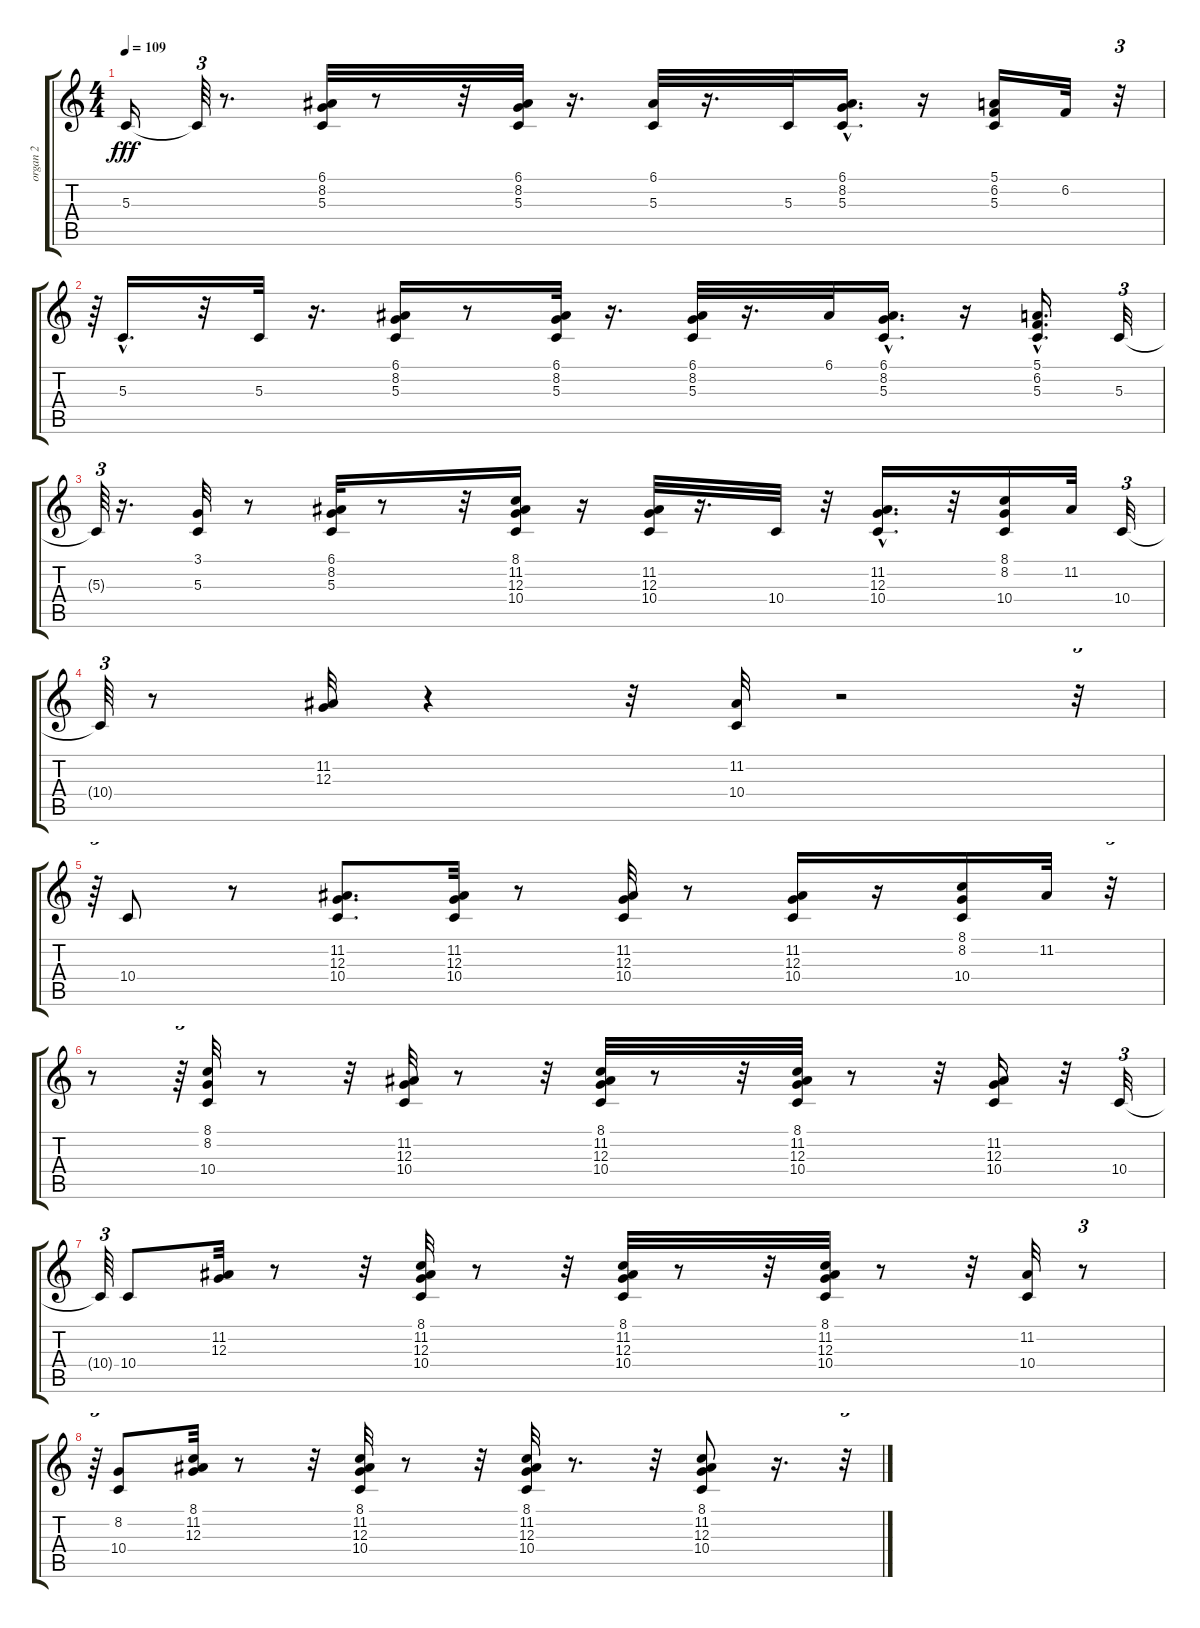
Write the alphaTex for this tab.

\track ("organ 2" "organ 2") {instrument rockorgan}
\staff {score tabs}
\tuning (E4 B3 G3 D3 A2 E2) {hide}
\ts (4 4)
\tempo 109
\clef g2
\ks c
5.3{t}.16{dy fff} 5.3{t}.64{tu (3 2)} r.8{d} (6.1 8.2 5.3).32{balance 0} r.8 r.32 (6.1 8.2 5.3).32 r.16{d} (6.1 5.3).32 r.16{d} 5.3.32 (6.1{hac} 8.2{hac} 5.3{hac}).16{d} r.16 (5.1 6.2 5.3).16 6.2.32 r.32{tu (3 2)} |
r.64{tu (3 2)} 5.3{hac}.16{d} r.32 5.3.32{balance 16} r.16{d} (6.1 8.2 5.3).16 r.8 (6.1 8.2 5.3).32 r.16{d} (6.1 8.2 5.3).32 r.16{d} 6.1.32 (6.1 8.2{hac} 5.3{hac}).16{d} r.16 (5.1 6.2{hac} 5.3).16{d} 5.3.32{tu (3 2)} |
5.3{t}.64{tu (3 2)} r.16{d} (3.1 5.3).32 r.8 (6.1 8.2 5.3).32 r.8 r.32 (8.1 11.2 12.3 10.4).16 r.16 (11.2 12.3 10.4).32 r.16{d} 10.4.32 r.32 (11.2{hac} 12.3 10.4).16{d} r.32 (8.1 8.2 10.4).16 11.2.32 10.4.32{tu (3 2)} |
10.4{t}.64{tu (3 2)} r.8 (11.2 12.3).32 r.4 r.32 (11.2 10.4).32 r.2 r.32{tu (3 2)} |
r.64{tu (3 2)} 10.4.8 r.8 (11.2 12.3 10.4).8{d} (11.2 12.3 10.4).32 r.8 (11.2 12.3 10.4).32 r.8 (11.2 12.3 10.4).16 r.16 (8.1 8.2 10.4).16 11.2.32 r.32{tu (3 2)} |
r.8 r.64{tu (3 2)} (8.1 8.2 10.4).32 r.8 r.32 (11.2 12.3 10.4).32 r.8 r.32 (8.1 11.2 12.3 10.4).32 r.8 r.32 (8.1 11.2 12.3 10.4).32 r.8 r.32 (11.2 12.3 10.4).16 r.32 10.4.32{tu (3 2)} |
10.4{t}.64{tu (3 2)} 10.4.8 (11.2 12.3).32 r.8 r.32 (8.1 11.2 12.3 10.4).32 r.8 r.32 (8.1 11.2 12.3 10.4).32 r.8 r.32 (8.1 11.2 12.3 10.4).32 r.8 r.32 (11.2 10.4).32 r.8{tu (3 2)} |
r.64{tu (3 2)} (8.2 10.4).8 (8.1 11.2 12.3).32 r.8 r.32 (8.1 11.2 12.3 10.4).32 r.8 r.32 (8.1 11.2 12.3 10.4).32 r.8{d} r.32 (8.1 11.2 12.3 10.4).8 r.16{d} r.32{tu (3 2)}
